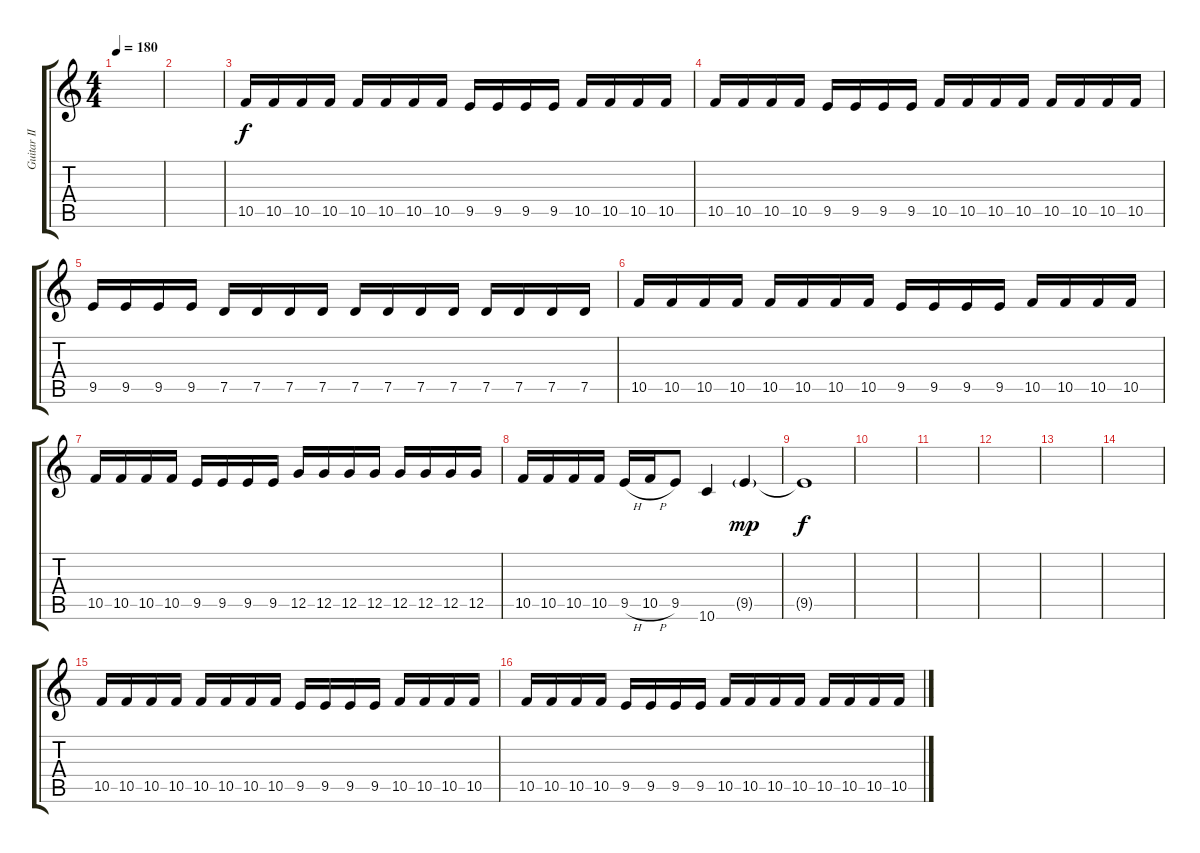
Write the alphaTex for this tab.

\track ("Guitar II" "Guitar II") {instrument distortionguitar}
\staff {score tabs}
\tuning (D4 A3 F3 C3 G2 D2) {hide}
\ts (4 4)
\tempo 180
\clef g2
\ks c
|
|
10.5.16 10.5.16 10.5.16 10.5.16 10.5.16 10.5.16 10.5.16 10.5.16 9.5.16 9.5.16 9.5.16 9.5.16 10.5.16 10.5.16 10.5.16 10.5.16 |
10.5.16 10.5.16 10.5.16 10.5.16 9.5.16 9.5.16 9.5.16 9.5.16 10.5.16 10.5.16 10.5.16 10.5.16 10.5.16 10.5.16 10.5.16 10.5.16 |
9.5.16 9.5.16 9.5.16 9.5.16 7.5.16 7.5.16 7.5.16 7.5.16 7.5.16 7.5.16 7.5.16 7.5.16 7.5.16 7.5.16 7.5.16 7.5.16 |
10.5.16 10.5.16 10.5.16 10.5.16 10.5.16 10.5.16 10.5.16 10.5.16 9.5.16 9.5.16 9.5.16 9.5.16 10.5.16 10.5.16 10.5.16 10.5.16 |
10.5.16 10.5.16 10.5.16 10.5.16 9.5.16 9.5.16 9.5.16 9.5.16 12.5.16 12.5.16 12.5.16 12.5.16 12.5.16 12.5.16 12.5.16 12.5.16 |
10.5.16 10.5.16 10.5.16 10.5.16 9.5{h}.16 10.5{h}.16 9.5.8 10.6.4 9.5{g}.4{dy mp volume 7} |
9.5{t}.1{dy f} |
|
|
|
|
|
10.5.16 10.5.16 10.5.16 10.5.16 10.5.16 10.5.16 10.5.16 10.5.16 9.5.16 9.5.16 9.5.16 9.5.16 10.5.16 10.5.16 10.5.16 10.5.16 |
10.5.16 10.5.16 10.5.16 10.5.16 9.5.16 9.5.16 9.5.16 9.5.16 10.5.16 10.5.16 10.5.16 10.5.16 10.5.16 10.5.16 10.5.16 10.5.16
